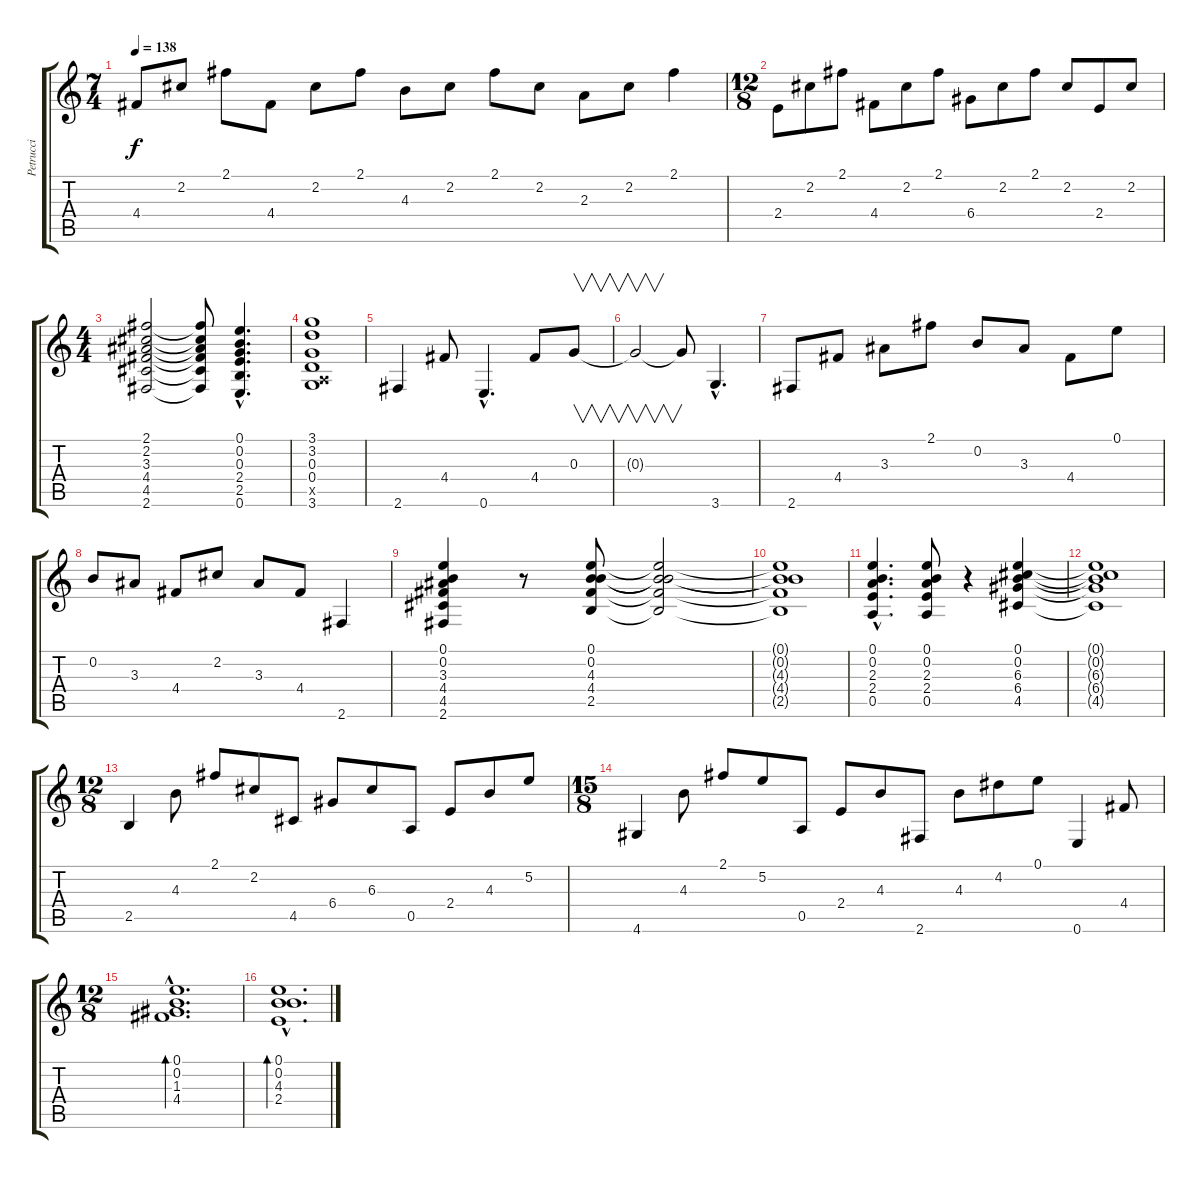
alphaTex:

\track ("Petrucci" "Petrucci") {instrument electricguitarclean}
\staff {score tabs}
\tuning (E4 B3 G3 D3 A2 E2) {hide}
\ts (7 4)
\tempo 138
\clef g2
\ks c
4.4.8{dy f} 2.2.8 2.1.8 4.4.8 2.2.8 2.1.8 4.3.8 2.2.8 2.1.8 2.2.8 2.3.8 2.2.8 2.1.4 |
\ts (12 8)
2.4.8 2.2.8 2.1.8 4.4.8 2.2.8 2.1.8 6.4.8 2.2.8 2.1.8 2.2.8 2.4.8 2.2.8 |
\ts (4 4)
(2.1 2.2 3.3 4.4 4.5 2.6).2 (2.1{t} 2.2{t} 3.3{t} 4.4{t} 4.5{t} 2.6{t}).8 (0.1{hac} 0.2{hac} 0.3{hac} 2.4{hac} 2.5{hac} 0.6{hac}).4{d} |
(3.1 3.2 0.3 0.4 0.5{x} 3.6).1 |
2.6.4{instrument electricguitarclean} 4.4.8 0.6{hac}.4{d} 4.4.8 0.3.8{v} |
0.3{t}.2{v} 0.3{t}.8 3.6{hac}.4{d} |
2.6.8 4.4.8 3.3.8 2.1.8 0.2.8 3.3.8 4.4.8 0.1.8 |
0.2.8 3.3.8 4.4.8 2.2.8 3.3.8 4.4.8 2.6.4 |
(0.1 0.2 3.3 4.4 4.5 2.6).4 r.8 (0.1 0.2 4.3 4.4 2.5).8 (0.1{t} 0.2{t} 4.3{t} 4.4{t} 2.5{t}).2 |
(0.1{t} 0.2{t} 4.3{t} 4.4{t} 2.5{t}).1 |
(0.1{hac} 0.2{hac} 2.3{hac} 2.4{hac} 0.5{hac}).4{d} (0.1 0.2 2.3 2.4 0.5).8 r.4 (0.1 0.2 6.3 6.4 4.5).4 |
(0.1{t} 0.2{t} 6.3{t} 6.4{t} 4.5{t}).1 |
\ts (12 8)
2.5.4 4.3.8 2.1.8 2.2.8 4.5.8 6.4.8 6.3.8 0.5.8 2.4.8 4.3.8 5.2.8 |
\ts (15 8)
4.6.4 4.3.8 2.1.8 5.2.8 0.5.8 2.4.8 4.3.8 2.6.8 4.3.8 4.2.8 0.1.8 0.6.4 4.4.8 |
\ts (12 8)
(0.1{hac} 0.2{hac} 1.3{hac} 4.4{hac}).1{d bd 120} |
(0.1{hac} 0.2{hac} 4.3{hac} 2.4{hac}).1{d bd 120}
